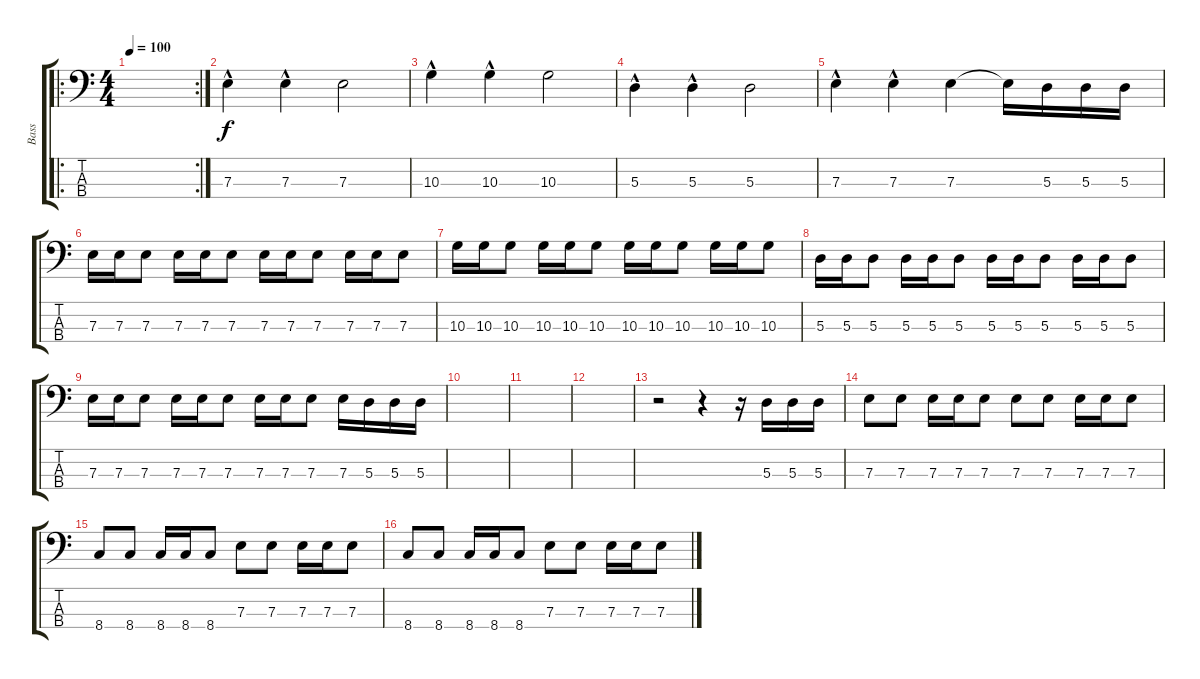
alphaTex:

\track ("Bass" "Bass") {instrument electricbassfinger}
\staff {score tabs}
\tuning (G2 D2 A1 E1) {hide}
\ro
\rc 2
\ts (4 4)
\tempo 100
\clef f4
\ks c
|
7.3{hac}.4 7.3{hac}.4 7.3.2 |
10.3{hac}.4 10.3{hac}.4 10.3.2 |
5.3{hac}.4 5.3{hac}.4 5.3.2 |
7.3{hac}.4 7.3{hac}.4 7.3.4 7.3{t}.16 5.3.16 5.3.16 5.3.16 |
7.3.16 7.3.16 7.3.8 7.3.16 7.3.16 7.3.8 7.3.16 7.3.16 7.3.8 7.3.16 7.3.16 7.3.8 |
10.3.16 10.3.16 10.3.8 10.3.16 10.3.16 10.3.8 10.3.16 10.3.16 10.3.8 10.3.16 10.3.16 10.3.8 |
5.3.16 5.3.16 5.3.8 5.3.16 5.3.16 5.3.8 5.3.16 5.3.16 5.3.8 5.3.16 5.3.16 5.3.8 |
7.3.16 7.3.16 7.3.8 7.3.16 7.3.16 7.3.8 7.3.16 7.3.16 7.3.8 7.3.16 5.3.16 5.3.16 5.3.16 |
|
|
|
r.2 r.4 r.16 5.3.16 5.3.16 5.3.16 |
7.3.8 7.3.8 7.3.16 7.3.16 7.3.8 7.3.8 7.3.8 7.3.16 7.3.16 7.3.8 |
8.4.8 8.4.8 8.4.16 8.4.16 8.4.8 7.3.8 7.3.8 7.3.16 7.3.16 7.3.8 |
8.4.8 8.4.8 8.4.16 8.4.16 8.4.8 7.3.8 7.3.8 7.3.16 7.3.16 7.3.8
